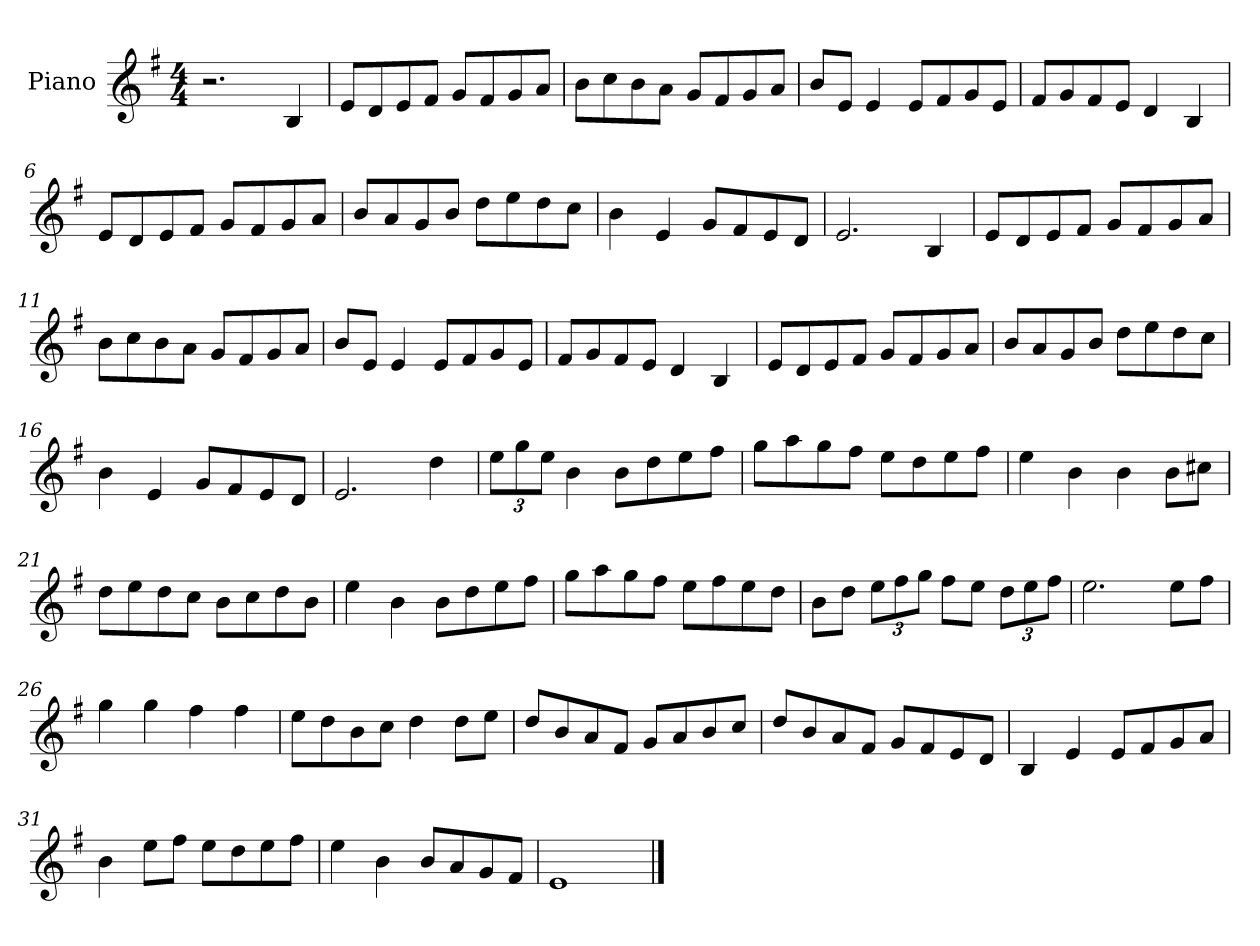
**kern
*part1
*staff1
*I"Piano
*I'Pno
*clefG2
*k[f#]
*M4/4
=1
2.r
4B/
=2
8e/L
8d/
8e/
8f#/J
8g/L
8f#/
8g/
8a/J
=3
8b\L
8cc\
8b\
8a\J
8g/L
8f#/
8g/
8a/J
=4
8b/L
8e/J
4e/
8e/L
8f#/
8g/
8e/J
=5
8f#/L
8g/
8f#/
8e/J
4d/
4B/
=6
8e/L
8d/
8e/
8f#/J
8g/L
8f#/
8g/
8a/J
=7
8b/L
8a/
8g/
8b/J
8dd\L
8ee\
8dd\
8cc\J
=8
4b\
4e/
8g/L
8f#/
8e/
8d/J
=9
2.e/
4B/
=10
8e/L
8d/
8e/
8f#/J
8g/L
8f#/
8g/
8a/J
=11
8b\L
8cc\
8b\
8a\J
8g/L
8f#/
8g/
8a/J
=12
8b/L
8e/J
4e/
8e/L
8f#/
8g/
8e/J
=13
8f#/L
8g/
8f#/
8e/J
4d/
4B/
=14
8e/L
8d/
8e/
8f#/J
8g/L
8f#/
8g/
8a/J
=15
8b/L
8a/
8g/
8b/J
8dd\L
8ee\
8dd\
8cc\J
=16
4b\
4e/
8g/L
8f#/
8e/
8d/J
=17
2.e/
4dd\
=18
*Xbrackettup
12ee\L
12gg\
12ee\J
4b\
8b\L
8dd\
8ee\
8ff#\J
=19
8gg\L
8aa\
8gg\
8ff#\J
8ee\L
8dd\
8ee\
8ff#\J
=20
4ee\
4b\
4b\
8b\L
8cc#X\J
=21
8dd\L
8ee\
8dd\
8cc\J
8b\L
8cc\
8dd\
8b\J
=22
4ee\
4b\
8b\L
8dd\
8ee\
8ff#\J
=23
8gg\L
8aa\
8gg\
8ff#\J
8ee\L
8ff#\
8ee\
8dd\J
=24
8b\L
8dd\J
12ee\L
12ff#\
12gg\J
8ff#\L
8ee\J
12dd\L
12ee\
12ff#\J
=25
2.ee\
8ee\L
8ff#\J
=26
4gg\
4gg\
4ff#\
4ff#\
=27
8ee\L
8dd\
8b\
8cc\J
4dd\
8dd\L
8ee\J
=28
8dd/L
8b/
8a/
8f#/J
8g/L
8a/
8b/
8cc/J
=29
8dd/L
8b/
8a/
8f#/J
8g/L
8f#/
8e/
8d/J
=30
4B/
4e/
8e/L
8f#/
8g/
8a/J
=31
4b\
8ee\L
8ff#\J
8ee\L
8dd\
8ee\
8ff#\J
=32
4ee\
4b\
8b/L
8a/
8g/
8f#/J
=33
1e
==
*-
